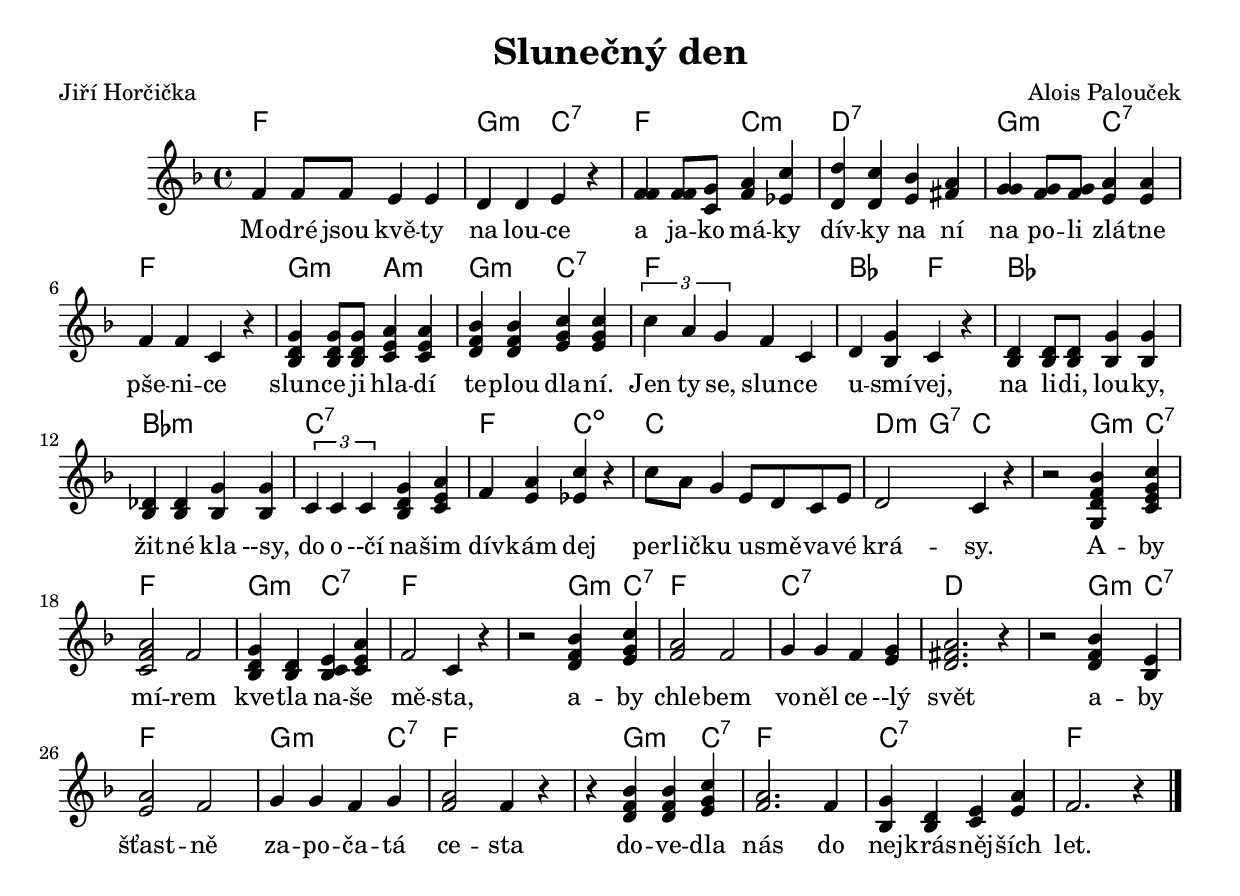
\version "2.20.0"
\header {
        title = "Slunečný den"
        composer = "Alois Palouček"
	poet = "Jiří Horčička"
}

melody = \relative c' { \clef treble       
\time 4/4 \key f \major
f4 f8 f e4 e | d d e r |
< f f > < f f >8 <c g' > < f a >4 < es c'  > |
<d d' > < d c'> <e bes' > <fis a > | < g g > < f g  >8 < f g > < e a  >4 <e a>|
f f c r |  < bes d g>  < bes d g>8  < bes d g> <c e a>4 <c e a>|
<d f bes > <d f bes > <e g c> <e g c> \times 2/3 { c'4 a g } f c  |
d <bes g' > c r |  <bes d> <bes d>8 <bes d>  <bes g'>4   <bes g'> 
< bes des> <bes des> <bes g'> <bes g'> \times 2/3 { c4 c c } 
<bes d g > <c e a > | f <e a> <es c'> r | 
c'8 a g4 e8 d c e | d2 c4 r |
r2 <g d' f bes>4 <c e g c>  <c f a>2 f | 
<bes, d g >4 <bes d> <bes c e > <c e a>
f2 c4 r | r2 <d f bes>4 <e g c> | <f a>2 f | g4 g f <e g >
<d fis a >2. r4 | r2 <d f bes >4 <e bes> | <e a>2 f | g4 g f g |
<f a >2 f4 r | r <d f bes> <d f bes> <e g c> | <f a>2. f4 |
<bes, g'> <bes d> <c e> <e a> | f2. r4
        \bar "|."
}

text = \lyricmode { Mo -- dré jsou kvě -- ty na lou -- ce a ja -- ko má
-- ky dív -- ky na ní na po -- li zlá -- tne pše -- ni -- ce slun --
ce ji hla -- dí te -- plou dla -- ní.  Jen ty se, slun -- ce u -- smí
-- vej, na li -- di, lou -- ky, žit -- né kla --sy, do o --čí na --
šim dív -- kám dej per -- lič -- ku u -- smě -- va -- vé krá -- sy.  A
-- by mí -- rem kve -- tla na -- še mě -- sta, a -- by chle -- bem vo
-- něl ce --lý svět a -- by šťast -- ně za -- po -- ča -- tá ce -- sta
do -- ve -- dla nás do nej -- krás -- něj -- ších let.

 }

accompaniment =\chordmode {
f1 g2:min c:7 f c:min d1:7 g2:min c:7 f1
g2:min a:min g:min c:7 
f1 bes2 f bes1 bes:min c:7 f2 c:dim
c1 d4:min g:7 c1 
g4:min c:7 f1 g2:min c:7 f1. g4:min c:7 f1 c:7
d1. g4:min c:7 f1 g2.:min c4:7 f1 f4
g2:min c4:7 f1 c:7 f

 		}

                       \score {
                               <<
                                 \new ChordNames {
                                     \set chordChanges = ##t
                                      \accompaniment
                                    }

                                  \new Voice = "one" { \autoBeamOn \melody }
                                  \new Lyrics \lyricsto "one" \text
                               >>
                               \midi  { \tempo 4=180}
                               \layout { linewidth = 20.0\cm }
                       }


